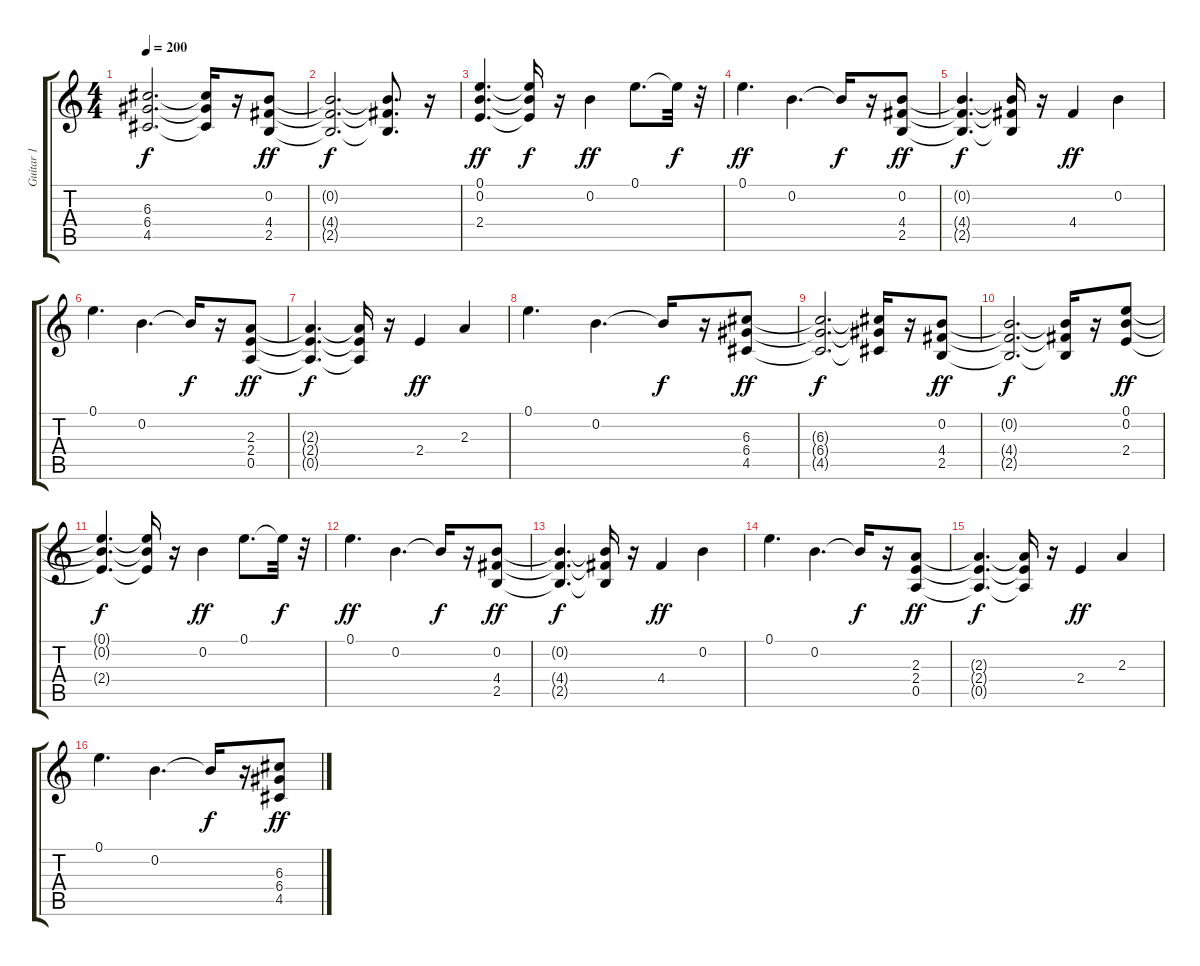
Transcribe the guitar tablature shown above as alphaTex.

\track ("Guitar 1" "Guitar 1") {instrument distortionguitar}
\staff {score tabs}
\tuning (E4 B3 G3 D3 A2 E2) {hide}
\ts (4 4)
\tempo 200
\clef g2
\ks c
(6.3{t} 6.4{t} 4.5{t}).2{d dy f} (6.3{t} 6.4{t} 4.5{t}).16 r.16 (0.2 4.4 2.5).8{dy ff} |
(0.2{t} 4.4{t} 2.5{t}).2{d dy f} (0.2{t} 4.4{t} 2.5{t}).8{d} r.16 |
(0.1 0.2 2.4).4{d dy ff} (0.1{t} 0.2{t} 2.4{t}).16{dy f} r.16 0.2.4{dy ff} 0.1.8{d} 0.1{t}.32{dy f} r.32 |
0.1.4{d dy ff} 0.2.4{d} 0.2{t}.16{dy f} r.16 (0.2 4.4 2.5).8{dy ff} |
(0.2{t} 4.4{t} 2.5{t}).4{d dy f} (0.2{t} 4.4{t} 2.5{t}).16 r.16 4.4.4{dy ff} 0.2.4 |
0.1.4{d} 0.2.4{d} 0.2{t}.16{dy f} r.16 (2.3 2.4 0.5).8{dy ff} |
(2.3{t} 2.4{t} 0.5{t}).4{d dy f} (2.3{t} 2.4{t} 0.5{t}).16 r.16 2.4.4{dy ff} 2.3.4 |
0.1.4{d} 0.2.4{d} 0.2{t}.16{dy f} r.16 (6.3 6.4 4.5).8{dy ff} |
(6.3{t} 6.4{t} 4.5{t}).2{d dy f} (6.3{t} 6.4{t} 4.5{t}).16 r.16 (0.2 4.4 2.5).8{dy ff} |
(0.2{t} 4.4{t} 2.5{t}).2{d dy f} (0.2{t} 4.4{t} 2.5{t}).16 r.16 (0.1 0.2 2.4).8{dy ff} |
(0.1{t} 0.2{t} 2.4{t}).4{d dy f} (0.1{t} 0.2{t} 2.4{t}).16 r.16 0.2.4{dy ff} 0.1.8{d} 0.1{t}.32{dy f} r.32 |
0.1.4{d dy ff} 0.2.4{d} 0.2{t}.16{dy f} r.16 (0.2 4.4 2.5).8{dy ff} |
(0.2{t} 4.4{t} 2.5{t}).4{d dy f} (0.2{t} 4.4{t} 2.5{t}).16 r.16 4.4.4{dy ff} 0.2.4 |
0.1.4{d} 0.2.4{d} 0.2{t}.16{dy f} r.16 (2.3 2.4 0.5).8{dy ff} |
(2.3{t} 2.4{t} 0.5{t}).4{d dy f} (2.3{t} 2.4{t} 0.5{t}).16 r.16 2.4.4{dy ff} 2.3.4 |
0.1.4{d} 0.2.4{d} 0.2{t}.16{dy f} r.16 (6.3 6.4 4.5).8{dy ff}
